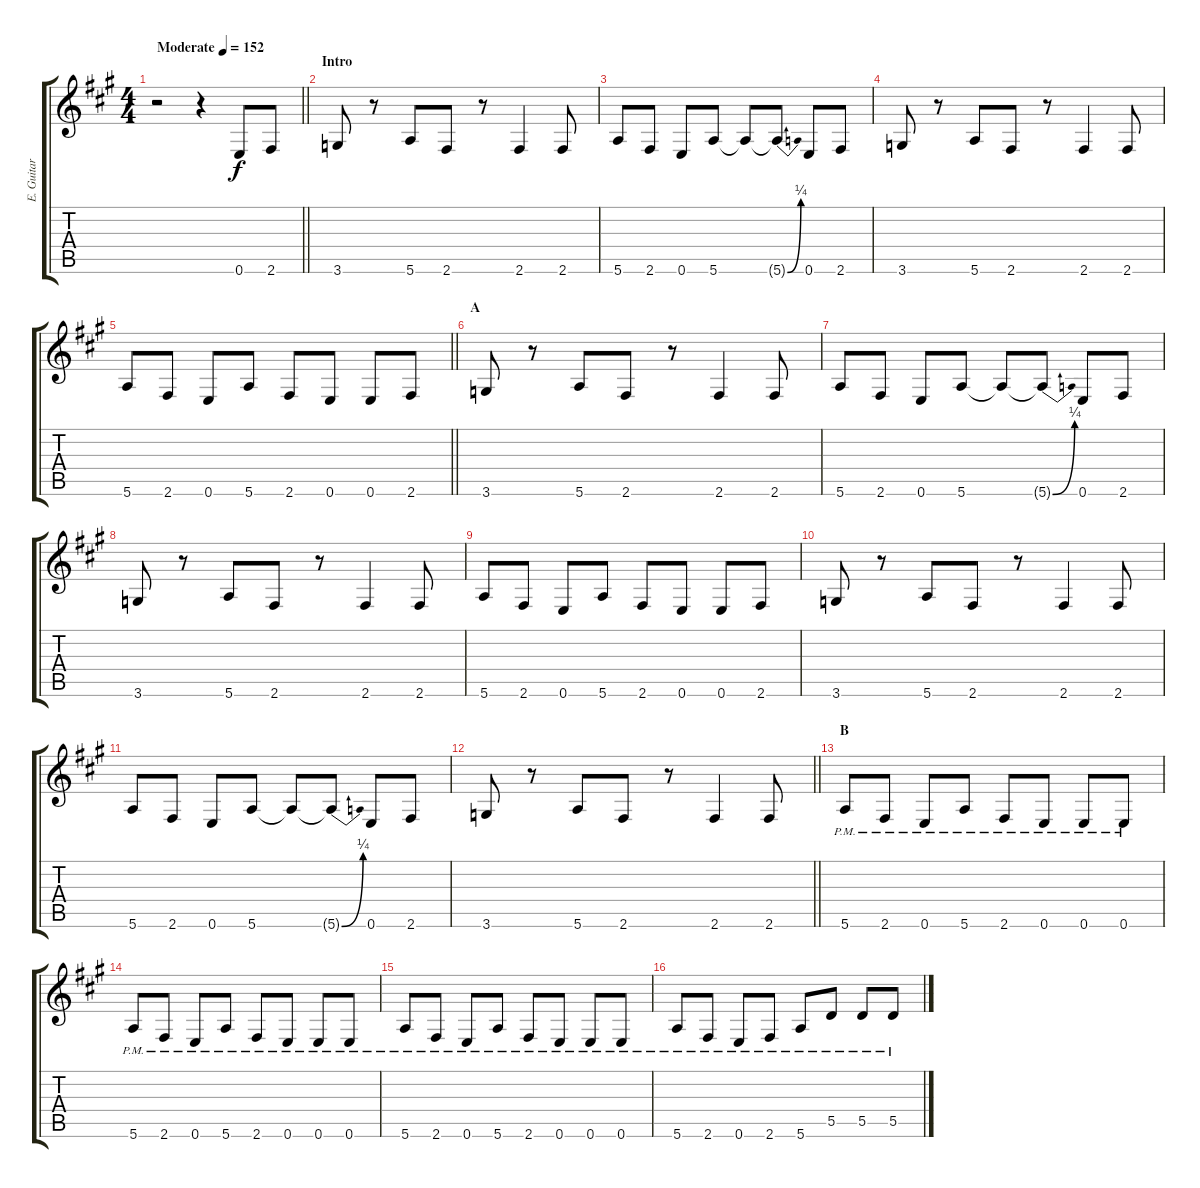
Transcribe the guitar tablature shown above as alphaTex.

\track ("E. Guitar II" "E. Guitar ") {instrument overdrivenguitar}
\staff {score tabs}
\tuning (E4 B3 G3 D3 A2 E2) {hide}
\ts (4 4)
\tempo (152 "Moderate")
\clef g2
\barLineRight lightlight
\ks a
r.2{dy f instrument overdrivenguitar} r.4 0.6.8 2.6.8 |
\section ("" "Intro")
3.6.8 r.8 5.6.8 2.6.8 r.8 2.6.4 2.6.8 |
5.6.8 2.6.8 0.6.8 5.6.8 5.6{t}.8 5.6{be (bend 0 0 60 1) t}.8 0.6.8 2.6.8 |
3.6.8 r.8 5.6.8 2.6.8 r.8 2.6.4 2.6.8 |
\barLineRight lightlight
5.6.8 2.6.8 0.6.8 5.6.8 2.6.8 0.6.8 0.6.8 2.6.8 |
\section ("" "A")
3.6.8 r.8 5.6.8 2.6.8 r.8 2.6.4 2.6.8 |
5.6.8 2.6.8 0.6.8 5.6.8 5.6{t}.8 5.6{be (bend 0 0 60 1) t}.8 0.6.8 2.6.8 |
3.6.8 r.8 5.6.8 2.6.8 r.8 2.6.4 2.6.8 |
5.6.8 2.6.8 0.6.8 5.6.8 2.6.8 0.6.8 0.6.8 2.6.8 |
3.6.8 r.8 5.6.8 2.6.8 r.8 2.6.4 2.6.8 |
5.6.8 2.6.8 0.6.8 5.6.8 5.6{t}.8 5.6{be (bend 0 0 60 1) t}.8 0.6.8 2.6.8 |
\barLineRight lightlight
3.6.8 r.8 5.6.8 2.6.8 r.8 2.6.4 2.6.8 |
\section ("" "B")
5.6{pm}.8 2.6{pm}.8 0.6{pm}.8 5.6{pm}.8 2.6{pm}.8 0.6{pm}.8 0.6{pm}.8 0.6{pm}.8 |
5.6{pm}.8 2.6{pm}.8 0.6{pm}.8 5.6{pm}.8 2.6{pm}.8 0.6{pm}.8 0.6{pm}.8 0.6{pm}.8 |
5.6{pm}.8 2.6{pm}.8 0.6{pm}.8 5.6{pm}.8 2.6{pm}.8 0.6{pm}.8 0.6{pm}.8 0.6{pm}.8 |
5.6{pm}.8 2.6{pm}.8 0.6{pm}.8 2.6{pm}.8 5.6{pm}.8 5.5{pm}.8 5.5{pm}.8 5.5{pm}.8
